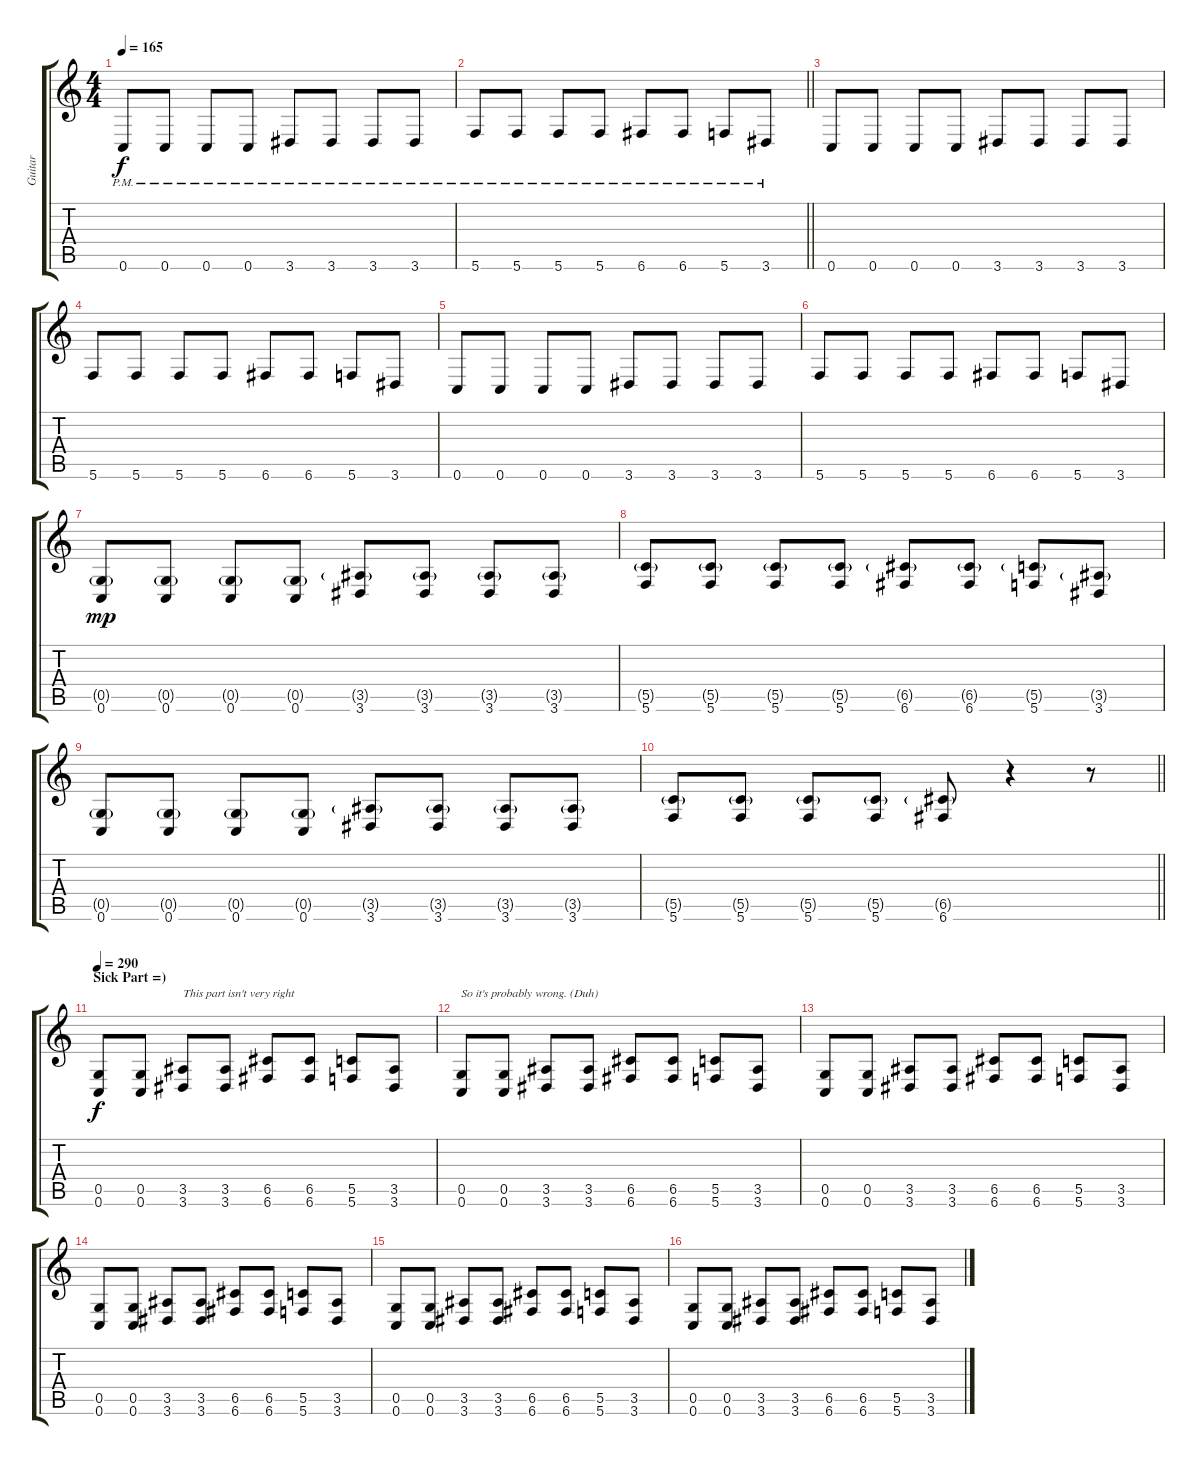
\track ("Guitar" "Guitar") {instrument distortionguitar}
\staff {score tabs}
\tuning (D4 A3 F3 C3 G2 C2) {hide}
\ts (4 4)
\tempo 165
\clef g2
\ks c
0.6{pm}.8{dy f} 0.6{pm}.8 0.6{pm}.8 0.6{pm}.8 3.6{pm}.8 3.6{pm}.8 3.6{pm}.8 3.6{pm}.8 |
\barLineRight lightlight
5.6{pm}.8 5.6{pm}.8 5.6{pm}.8 5.6{pm}.8 6.6{pm}.8 6.6{pm}.8 5.6{pm}.8 3.6{pm}.8 |
0.6.8 0.6.8 0.6.8 0.6.8 3.6.8 3.6.8 3.6.8 3.6.8 |
5.6.8 5.6.8 5.6.8 5.6.8 6.6.8 6.6.8 5.6.8 3.6.8 |
0.6.8 0.6.8 0.6.8 0.6.8 3.6.8 3.6.8 3.6.8 3.6.8 |
5.6.8 5.6.8 5.6.8 5.6.8 6.6.8 6.6.8 5.6.8 3.6.8 |
(0.5{g} 0.6).8{dy mp} (0.5{g} 0.6).8 (0.5{g} 0.6).8 (0.5{g} 0.6).8 (3.5{g} 3.6).8 (3.5{g} 3.6).8 (3.5{g} 3.6).8 (3.5{g} 3.6).8 |
(5.5{g} 5.6).8 (5.5{g} 5.6).8 (5.5{g} 5.6).8 (5.5{g} 5.6).8 (6.5{g} 6.6).8 (6.5{g} 6.6).8 (5.5{g} 5.6).8 (3.5{g} 3.6).8 |
(0.5{g} 0.6).8 (0.5{g} 0.6).8 (0.5{g} 0.6).8 (0.5{g} 0.6).8 (3.5{g} 3.6).8 (3.5{g} 3.6).8 (3.5{g} 3.6).8 (3.5{g} 3.6).8 |
\barLineRight lightlight
(5.5{g} 5.6).8 (5.5{g} 5.6).8 (5.5{g} 5.6).8 (5.5{g} 5.6).8 (6.5{g} 6.6).8 r.4 r.8 |
\section ("" "Sick Part =)")
\tempo 290
(0.5 0.6).8{dy f} (0.5 0.6).8 (3.5 3.6).8{txt "This part isn't very right"} (3.5 3.6).8 (6.5 6.6).8 (6.5 6.6).8 (5.5 5.6).8 (3.5 3.6).8 |
(0.5 0.6).8{txt "So it's probably wrong. (Duh)"} (0.5 0.6).8 (3.5 3.6).8 (3.5 3.6).8 (6.5 6.6).8 (6.5 6.6).8 (5.5 5.6).8 (3.5 3.6).8 |
(0.5 0.6).8 (0.5 0.6).8 (3.5 3.6).8 (3.5 3.6).8 (6.5 6.6).8 (6.5 6.6).8 (5.5 5.6).8 (3.5 3.6).8 |
(0.5 0.6).8 (0.5 0.6).8 (3.5 3.6).8 (3.5 3.6).8 (6.5 6.6).8 (6.5 6.6).8 (5.5 5.6).8 (3.5 3.6).8 |
(0.5 0.6).8 (0.5 0.6).8 (3.5 3.6).8 (3.5 3.6).8 (6.5 6.6).8 (6.5 6.6).8 (5.5 5.6).8 (3.5 3.6).8 |
(0.5 0.6).8 (0.5 0.6).8 (3.5 3.6).8 (3.5 3.6).8 (6.5 6.6).8 (6.5 6.6).8 (5.5 5.6).8 (3.5 3.6).8
